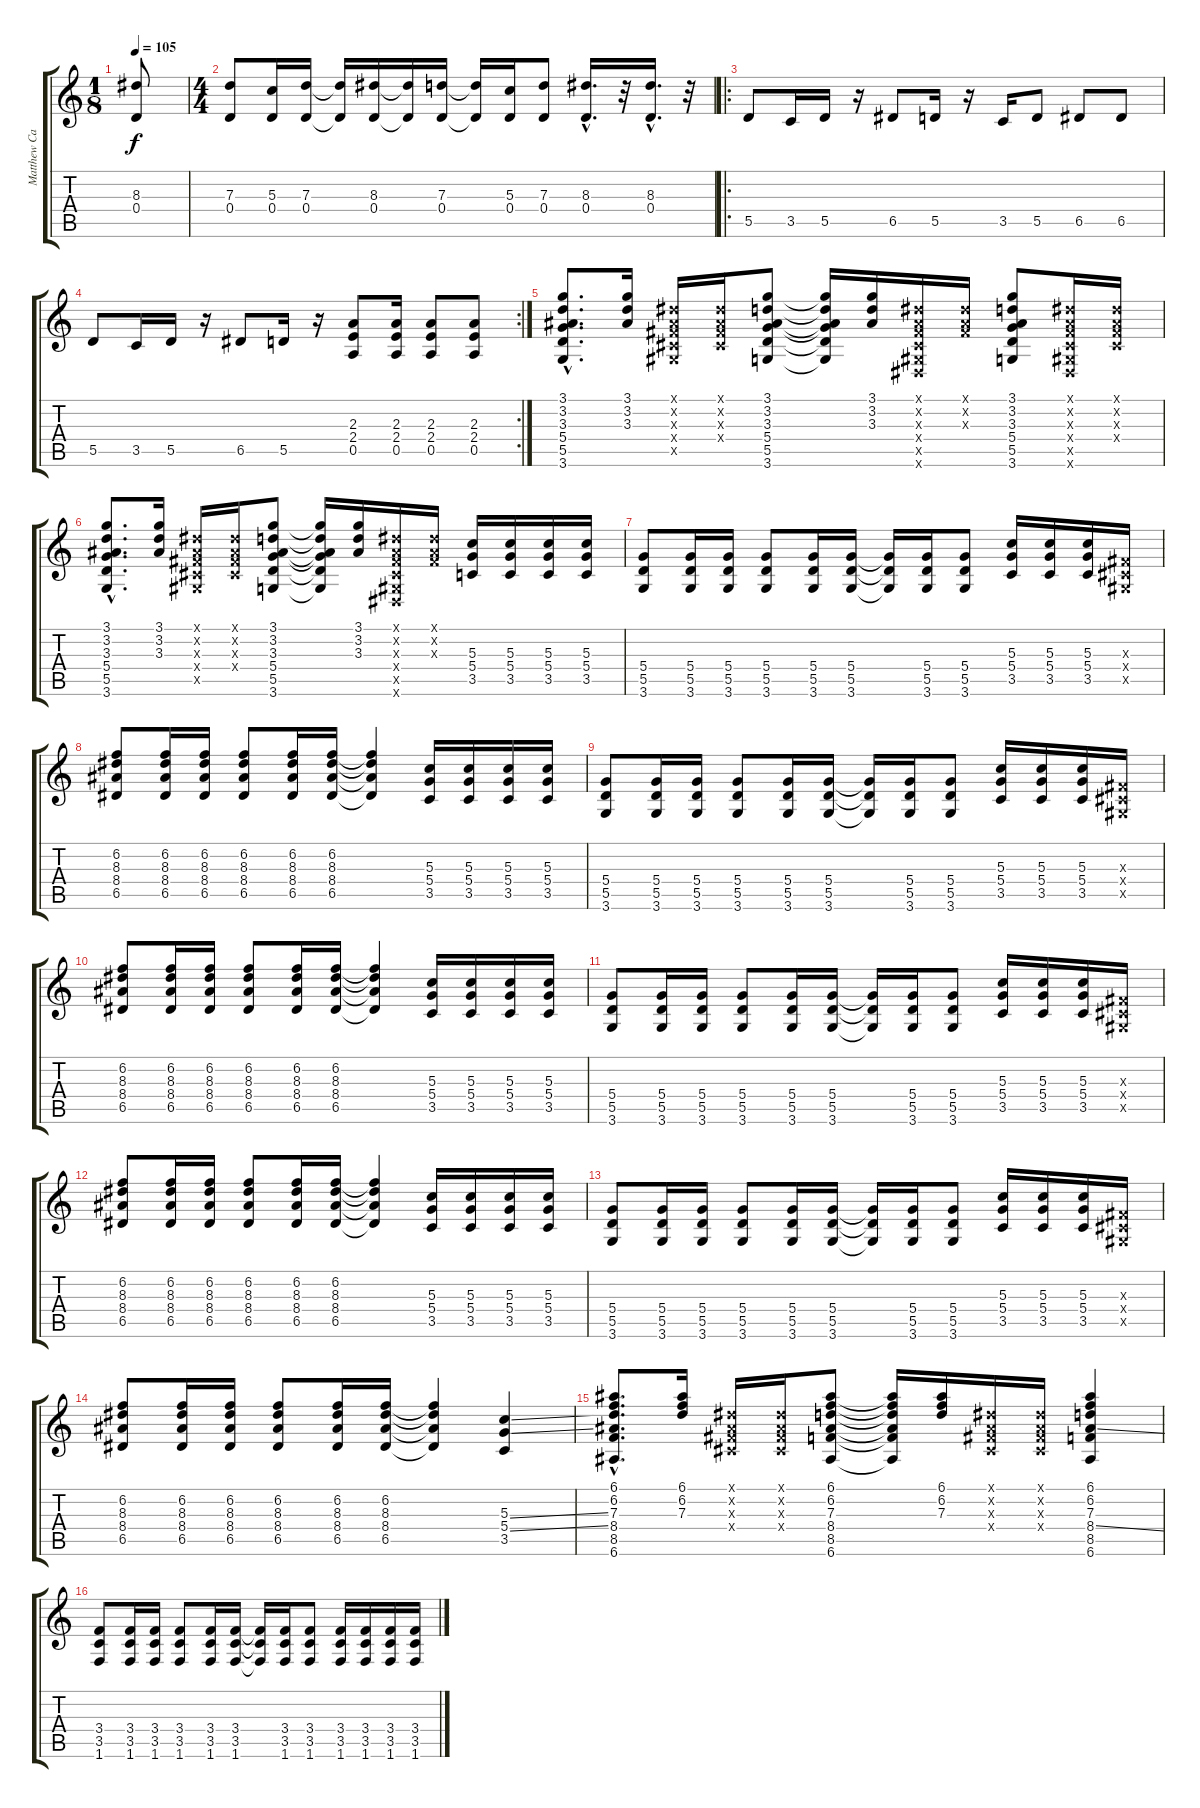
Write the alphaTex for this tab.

\track ("Matthew Caws Disto" "Matthew Ca") {instrument distortionguitar}
\staff {score tabs}
\tuning (E4 B3 G3 D3 A2 E2) {hide}
\ts (1 8)
\tempo 105
\clef g2
\ks c
(8.3 0.4).8{dy f} |
\ts (4 4)
(7.3 0.4).8 (5.3 0.4).16 (7.3 0.4).16 (7.3{t} 0.4{t}).16 (8.3 0.4).16 (8.3{t} 0.4{t}).16 (7.3 0.4).16 (7.3{t} 0.4{t}).16 (5.3 0.4).16 (7.3 0.4).8 (8.3{hac} 0.4{hac}).16{d} r.32 (8.3{hac} 0.4{hac}).16{d} r.32 |
\ro
5.5.8 3.5.16 5.5.16 r.16 6.5.8 5.5.16 r.16 3.5.16 5.5.8 6.5.8 6.5.8 |
\rc 2
5.5.8 3.5.16 5.5.16 r.16 6.5.8 5.5.16 r.16 (2.3 2.4 0.5).8 (2.3 2.4 0.5).16 (2.3 2.4 0.5).8 (2.3 2.4 0.5).8 |
(3.1{hac} 3.2{hac} 3.3{hac} 5.4{hac} 5.5{hac} 3.6{hac}).8{d} (3.1 3.2 3.3).16 (-1.1{x} -1.2{x} -1.3{x} -1.4{x} -1.5{x}).16 (-1.1{x} -1.2{x} -1.3{x} -1.4{x}).16 (3.1 3.2 3.3 5.4 5.5 3.6).8 (3.1{t} 3.2{t} 3.3{t} 5.4{t} 5.5{t} 3.6{t}).16 (3.1 3.2 3.3).16 (-1.1{x} -1.2{x} -1.3{x} -1.4{x} -1.5{x} -1.6{x}).16 (-1.1{x} -1.2{x} -1.3{x}).16 (3.1 3.2 3.3 5.4 5.5 3.6).8 (-1.1{x} -1.2{x} -1.3{x} -1.4{x} -1.5{x} -1.6{x}).16 (-1.1{x} -1.2{x} -1.3{x} -1.4{x}).16 |
(3.1{hac} 3.2{hac} 3.3{hac} 5.4{hac} 5.5{hac} 3.6{hac}).8{d} (3.1 3.2 3.3).16 (-1.1{x} -1.2{x} -1.3{x} -1.4{x} -1.5{x}).16 (-1.1{x} -1.2{x} -1.3{x} -1.4{x}).16 (3.1 3.2 3.3 5.4 5.5 3.6).8 (3.1{t} 3.2{t} 3.3{t} 5.4{t} 5.5{t} 3.6{t}).16 (3.1 3.2 3.3).16 (-1.1{x} -1.2{x} -1.3{x} -1.4{x} -1.5{x} -1.6{x}).16 (-1.1{x} -1.2{x} -1.3{x}).16 (5.3 5.4 3.5).16 (5.3 5.4 3.5).16 (5.3 5.4 3.5).16 (5.3 5.4 3.5).16 |
(5.4 5.5 3.6).8 (5.4 5.5 3.6).16 (5.4 5.5 3.6).16 (5.4 5.5 3.6).8 (5.4 5.5 3.6).16 (5.4 5.5 3.6).16 (5.4{t} 5.5{t} 3.6{t}).16 (5.4 5.5 3.6).16 (5.4 5.5 3.6).8 (5.3 5.4 3.5).16 (5.3 5.4 3.5).16 (5.3 5.4 3.5).16 (-1.3{x} -1.4{x} -1.5{x}).16 |
(6.2 8.3 8.4 6.5).8 (6.2 8.3 8.4 6.5).16 (6.2 8.3 8.4 6.5).16 (6.2 8.3 8.4 6.5).8 (6.2 8.3 8.4 6.5).16 (6.2 8.3 8.4 6.5).16 (6.2{t} 8.3{t} 8.4{t} 6.5{t}).4 (5.3 5.4 3.5).16 (5.3 5.4 3.5).16 (5.3 5.4 3.5).16 (5.3 5.4 3.5).16 |
(5.4 5.5 3.6).8 (5.4 5.5 3.6).16 (5.4 5.5 3.6).16 (5.4 5.5 3.6).8 (5.4 5.5 3.6).16 (5.4 5.5 3.6).16 (5.4{t} 5.5{t} 3.6{t}).16 (5.4 5.5 3.6).16 (5.4 5.5 3.6).8 (5.3 5.4 3.5).16 (5.3 5.4 3.5).16 (5.3 5.4 3.5).16 (-1.3{x} -1.4{x} -1.5{x}).16 |
(6.2 8.3 8.4 6.5).8 (6.2 8.3 8.4 6.5).16 (6.2 8.3 8.4 6.5).16 (6.2 8.3 8.4 6.5).8 (6.2 8.3 8.4 6.5).16 (6.2 8.3 8.4 6.5).16 (6.2{t} 8.3{t} 8.4{t} 6.5{t}).4 (5.3 5.4 3.5).16 (5.3 5.4 3.5).16 (5.3 5.4 3.5).16 (5.3 5.4 3.5).16 |
(5.4 5.5 3.6).8 (5.4 5.5 3.6).16 (5.4 5.5 3.6).16 (5.4 5.5 3.6).8 (5.4 5.5 3.6).16 (5.4 5.5 3.6).16 (5.4{t} 5.5{t} 3.6{t}).16 (5.4 5.5 3.6).16 (5.4 5.5 3.6).8 (5.3 5.4 3.5).16 (5.3 5.4 3.5).16 (5.3 5.4 3.5).16 (-1.3{x} -1.4{x} -1.5{x}).16 |
(6.2 8.3 8.4 6.5).8 (6.2 8.3 8.4 6.5).16 (6.2 8.3 8.4 6.5).16 (6.2 8.3 8.4 6.5).8 (6.2 8.3 8.4 6.5).16 (6.2 8.3 8.4 6.5).16 (6.2{t} 8.3{t} 8.4{t} 6.5{t}).4 (5.3 5.4 3.5).16 (5.3 5.4 3.5).16 (5.3 5.4 3.5).16 (5.3 5.4 3.5).16 |
(5.4 5.5 3.6).8 (5.4 5.5 3.6).16 (5.4 5.5 3.6).16 (5.4 5.5 3.6).8 (5.4 5.5 3.6).16 (5.4 5.5 3.6).16 (5.4{t} 5.5{t} 3.6{t}).16 (5.4 5.5 3.6).16 (5.4 5.5 3.6).8 (5.3 5.4 3.5).16 (5.3 5.4 3.5).16 (5.3 5.4 3.5).16 (-1.3{x} -1.4{x} -1.5{x}).16 |
(6.2 8.3 8.4 6.5).8 (6.2 8.3 8.4 6.5).16 (6.2 8.3 8.4 6.5).16 (6.2 8.3 8.4 6.5).8 (6.2 8.3 8.4 6.5).16 (6.2 8.3 8.4 6.5).16 (6.2{t} 8.3{t} 8.4{t} 6.5{t}).4 (5.3{ss} 5.4{ss} 3.5).4 |
(6.1{hac} 6.2{hac} 7.3{hac} 8.4{hac} 8.5{hac} 6.6{hac}).8{d} (6.1 6.2 7.3).16 (-1.1{x} -1.2{x} -1.3{x} -1.4{x}).16 (-1.1{x} -1.2{x} -1.3{x} -1.4{x}).16 (6.1 6.2 7.3 8.4 8.5 6.6).8 (6.1{t} 6.2{t} 7.3{t} 8.4{t} 8.5{t} 6.6{t}).16 (6.1 6.2 7.3).16 (-1.1{x} -1.2{x} -1.3{x} -1.4{x}).16 (-1.1{x} -1.2{x} -1.3{x} -1.4{x}).16 (6.1 6.2 7.3 8.4{ss} 8.5 6.6).4 |
(3.4 3.5 1.6).8 (3.4 3.5 1.6).16 (3.4 3.5 1.6).16 (3.4 3.5 1.6).8 (3.4 3.5 1.6).16 (3.4 3.5 1.6).16 (3.4{t} 3.5{t} 1.6{t}).16 (3.4 3.5 1.6).16 (3.4 3.5 1.6).8 (3.4 3.5 1.6).16 (3.4 3.5 1.6).16 (3.4 3.5 1.6).16 (3.4 3.5 1.6).16
